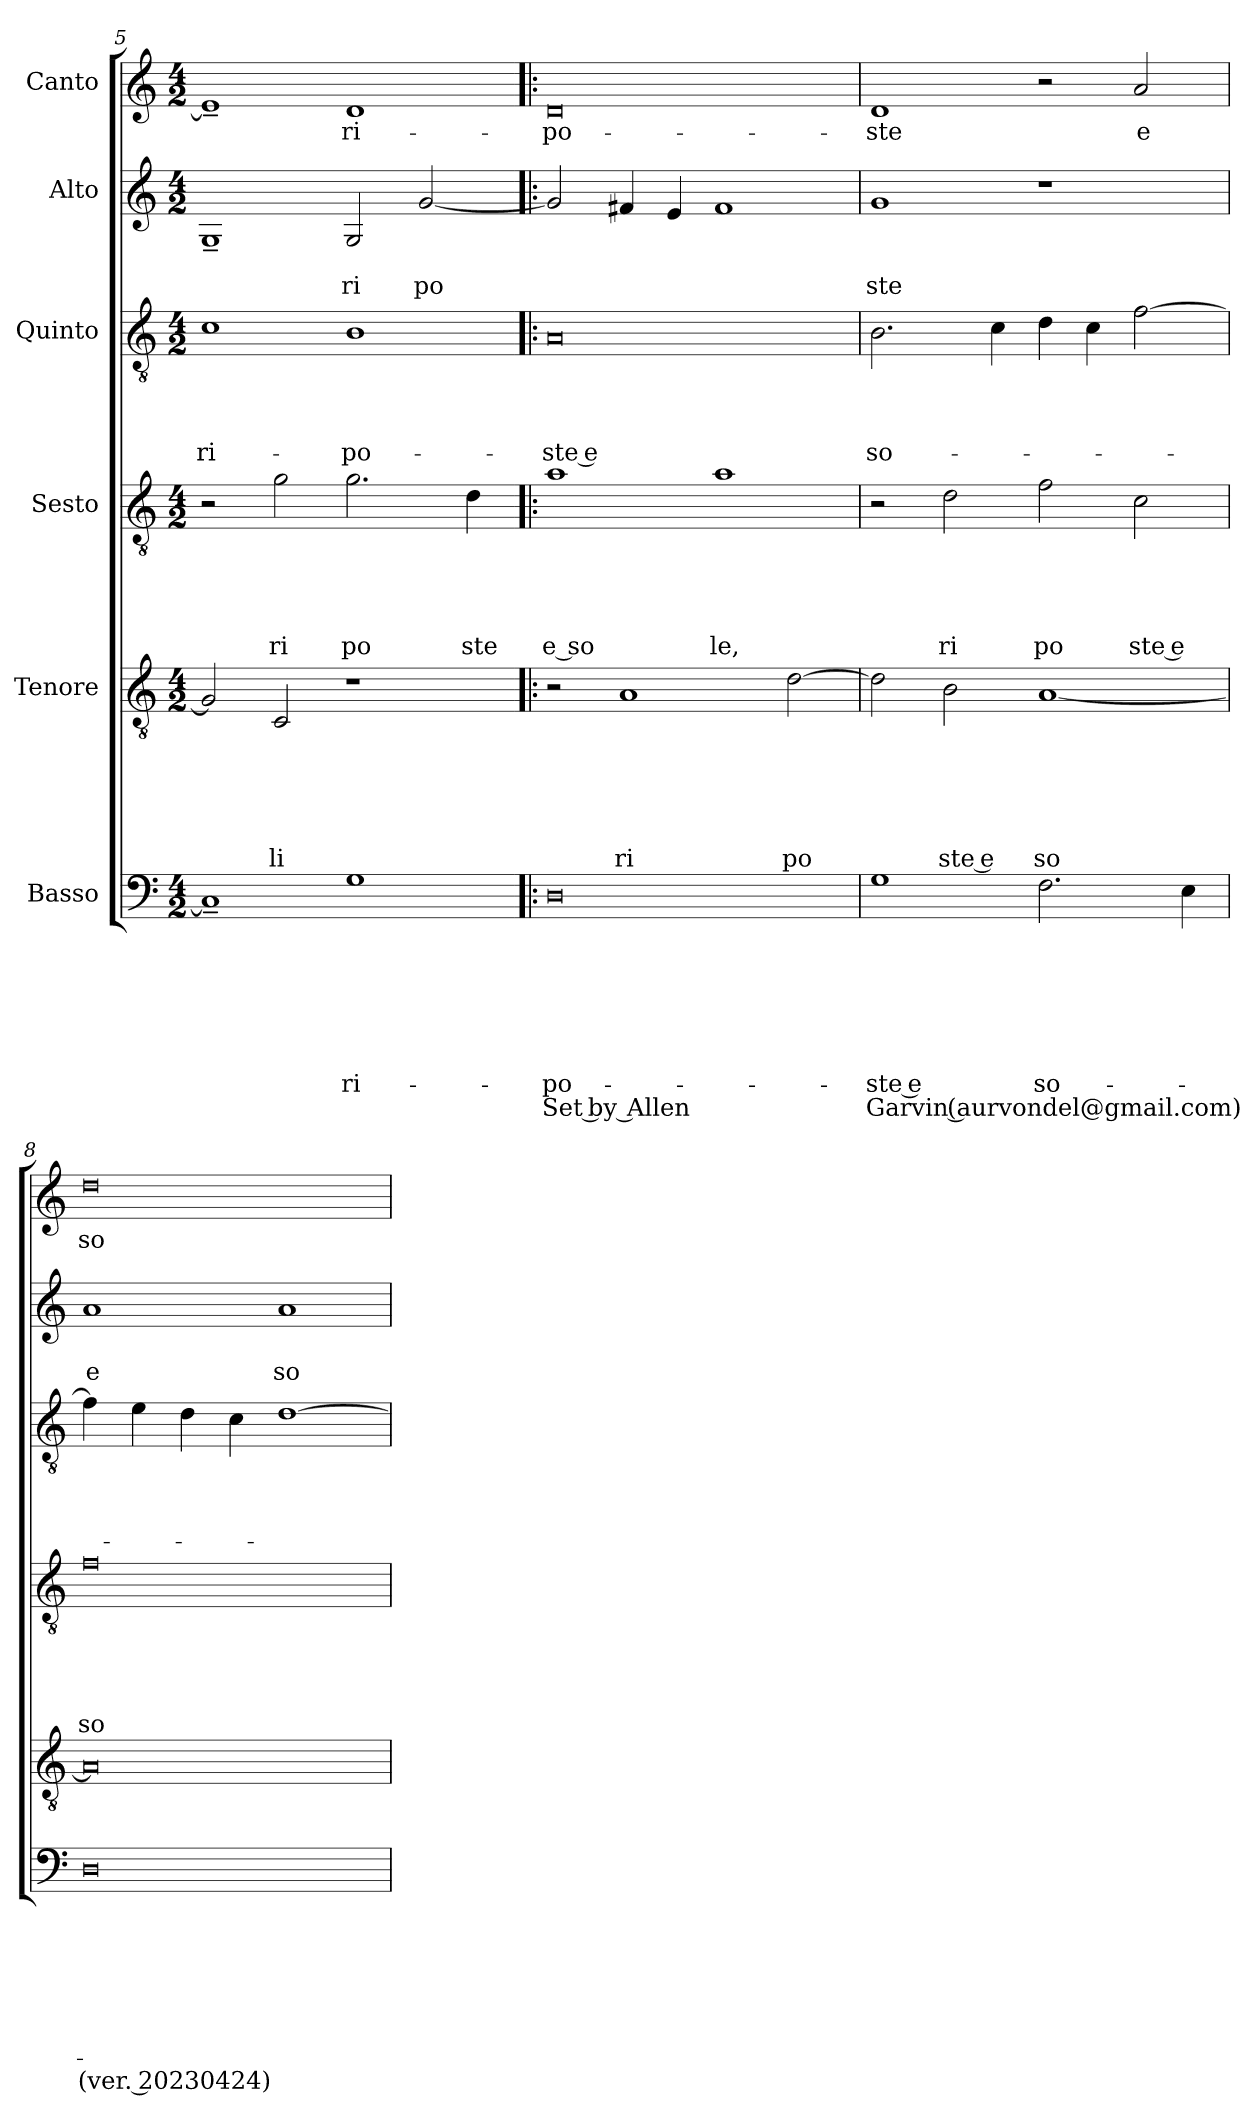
**kern	**text	**text	**text	**text	**text	**text	**text	**text	**kern	**text	**text	**text	**text	**text	**text	**kern	**text	**text	**text	**text	**text	**kern	**text	**text	**text	**text	**kern	**text	**text	**kern	**text
*part6	*part6	*part6	*part6	*part6	*part6	*part6	*part6	*part6	*part5	*part5	*part5	*part5	*part5	*part5	*part5	*part4	*part4	*part4	*part4	*part4	*part4	*part3	*part3	*part3	*part3	*part3	*part2	*part2	*part2	*part1	*part1
*staff6	*staff6	*staff6	*staff6	*staff6	*staff6	*staff6	*staff6	*staff6	*staff5	*staff5	*staff5	*staff5	*staff5	*staff5	*staff5	*staff4	*staff4	*staff4	*staff4	*staff4	*staff4	*staff3	*staff3	*staff3	*staff3	*staff3	*staff2	*staff2	*staff2	*staff1	*staff1
*I"Basso	*	*	*	*	*	*	*	*	*I"Tenore	*	*	*	*	*	*	*I"Sesto	*	*	*	*	*	*I"Quinto	*	*	*	*	*I"Alto	*	*	*I"Canto	*
!!LO:PB:g=z
*clefF4	*	*	*	*	*	*	*	*	*clefGv2	*	*	*	*	*	*	*clefGv2	*	*	*	*	*	*clefGv2	*	*	*	*	*clefG2	*	*	*clefG2	*
*k[]	*	*	*	*	*	*	*	*	*k[]	*	*	*	*	*	*	*k[]	*	*	*	*	*	*k[]	*	*	*	*	*k[]	*	*	*k[]	*
*C:	*	*	*	*	*	*	*	*	*C:	*	*	*	*	*	*	*C:	*	*	*	*	*	*C:	*	*	*	*	*C:	*	*	*C:	*
*M4/2	*	*	*	*	*	*	*	*	*M4/2	*	*	*	*	*	*	*M4/2	*	*	*	*	*	*M4/2	*	*	*	*	*M4/2	*	*	*M4/2	*
=5	=5	=5	=5	=5	=5	=5	=5	=5	=5	=5	=5	=5	=5	=5	=5	=5	=5	=5	=5	=5	=5	=5	=5	=5	=5	=5	=5	=5	=5	=5	=5
!	!	!	!	!	!	!	!	!	!	!	!	!	!	!	!	!	!	!	!	!	!	!	!	!	!	!LO:LY:b	!	!	!	!	!
1C~<]	.	.	.	.	.	.	.	.	2G/]	.	.	.	.	.	.	2r	.	.	.	.	.	1c	.	.	.	ri-	1G~<	.	.	1e~<]	.
!	!	!	!	!	!	!	!	!	!	!	!	!	!	!	!LO:LY:b	!	!	!	!	!	!LO:LY:b	!	!	!	!	!	!	!	!	!	!
.	.	.	.	.	.	.	.	.	2C/	.	.	.	.	.	li	2g\	.	.	.	.	ri	.	.	.	.	.	.	.	.	.	.
!	!	!	!	!	!	!	!LO:LY:b	!	!	!	!	!	!	!	!	!	!	!	!	!	!LO:LY:b	!	!	!	!	!LO:LY:b	!	!	!LO:LY:b	!	!LO:LY:b
1G	.	.	.	.	.	.	ri-	.	1r	.	.	.	.	.	.	2.g\	.	.	.	.	po	1B	.	.	.	-po-	2G/	.	ri	1d	ri-
!	!	!	!	!	!	!	!	!	!	!	!	!	!	!	!	!	!	!	!	!	!	!	!	!	!	!	!	!	!LO:LY:b	!	!
.	.	.	.	.	.	.	.	.	.	.	.	.	.	.	.	.	.	.	.	.	.	.	.	.	.	.	[<2g/	.	po	.	.
!	!	!	!	!	!	!	!	!	!	!	!	!	!	!	!	!	!	!	!	!	!LO:LY:b:rj	!	!	!	!	!	!	!	!	!	!
.	.	.	.	.	.	.	.	.	.	.	.	.	.	.	.	4d\	.	.	.	.	ste	.	.	.	.	.	.	.	.	.	.
=6!|:	=6!|:	=6!|:	=6!|:	=6!|:	=6!|:	=6!|:	=6!|:	=6!|:	=6!|:	=6!|:	=6!|:	=6!|:	=6!|:	=6!|:	=6!|:	=6!|:	=6!|:	=6!|:	=6!|:	=6!|:	=6!|:	=6!|:	=6!|:	=6!|:	=6!|:	=6!|:	=6!|:	=6!|:	=6!|:	=6!|:	=6!|:
!	!	!	!	!	!	!	!LO:LY:b	!LO:LY:b	!	!	!	!	!	!	!	!	!	!	!	!	!LO:LY:b:rj	!	!	!	!	!LO:LY:b:rj	!	!	!	!	!LO:LY:b
0D	.	.	.	.	.	.	-po-	Set by Allen	2r	.	.	.	.	.	.	1a	.	.	.	.	e so	0A	.	.	.	-ste e	2g/]	.	.	0d	-po-
!	!	!	!	!	!	!	!	!	!	!	!	!	!	!	!LO:LY:b	!	!	!	!	!	!	!	!	!	!	!	!	!	!	!	!
.	.	.	.	.	.	.	.	.	1A	.	.	.	.	.	ri	.	.	.	.	.	.	.	.	.	.	.	4f#X/	.	.	.	.
.	.	.	.	.	.	.	.	.	.	.	.	.	.	.	.	.	.	.	.	.	.	.	.	.	.	.	4e/	.	.	.	.
!	!	!	!	!	!	!	!	!	!	!	!	!	!	!	!	!	!	!	!	!	!LO:LY:b	!	!	!	!	!	!	!	!	!	!
.	.	.	.	.	.	.	.	.	.	.	.	.	.	.	.	1a	.	.	.	.	le,	.	.	.	.	.	1f#	.	.	.	.
!	!	!	!	!	!	!	!	!	!	!	!	!	!	!	!LO:LY:b	!	!	!	!	!	!	!	!	!	!	!	!	!	!	!	!
.	.	.	.	.	.	.	.	.	[>2d\	.	.	.	.	.	po	.	.	.	.	.	.	.	.	.	.	.	.	.	.	.	.
=7	=7	=7	=7	=7	=7	=7	=7	=7	=7	=7	=7	=7	=7	=7	=7	=7	=7	=7	=7	=7	=7	=7	=7	=7	=7	=7	=7	=7	=7	=7	=7
!	!	!	!	!	!	!	!LO:LY:b:rj	!LO:LY:b:rj	!	!	!	!	!	!	!	!	!	!	!	!	!	!	!	!	!	!LO:LY:b	!	!	!LO:LY:b	!	!LO:LY:b
1G	.	.	.	.	.	.	-ste e	Garvin (aurvondel@gmail.com)	2d\]	.	.	.	.	.	.	2r	.	.	.	.	.	2.B\	.	.	.	so-	1g	.	ste	1d	-ste
!	!	!	!	!	!	!	!	!	!	!	!	!	!	!	!LO:LY:b:rj	!	!	!	!	!	!LO:LY:b	!	!	!	!	!	!	!	!	!	!
.	.	.	.	.	.	.	.	.	2B\	.	.	.	.	.	ste e	2d\	.	.	.	.	ri	.	.	.	.	.	.	.	.	.	.
.	.	.	.	.	.	.	.	.	.	.	.	.	.	.	.	.	.	.	.	.	.	4c\	.	.	.	.	.	.	.	.	.
!	!	!	!	!	!	!	!LO:LY:b	!	!	!	!	!	!	!	!LO:LY:b	!	!	!	!	!	!LO:LY:b	!	!	!	!	!	!	!	!	!	!
2.F\	.	.	.	.	.	.	so-	.	[<1A	.	.	.	.	.	so	2f\	.	.	.	.	po	4d\	.	.	.	.	1r	.	.	2r	.
.	.	.	.	.	.	.	.	.	.	.	.	.	.	.	.	.	.	.	.	.	.	4c\	.	.	.	.	.	.	.	.	.
!	!	!	!	!	!	!	!	!	!	!	!	!	!	!	!	!	!	!	!	!	!LO:LY:b:rj	!	!	!	!	!	!	!	!	!	!LO:LY:b
.	.	.	.	.	.	.	.	.	.	.	.	.	.	.	.	2c\	.	.	.	.	ste e	[>2f\	.	.	.	.	.	.	.	2a/	e
4E\	.	.	.	.	.	.	.	.	.	.	.	.	.	.	.	.	.	.	.	.	.	.	.	.	.	.	.	.	.	.	.
=8	=8	=8	=8	=8	=8	=8	=8	=8	=8	=8	=8	=8	=8	=8	=8	=8	=8	=8	=8	=8	=8	=8	=8	=8	=8	=8	=8	=8	=8	=8	=8
!	!	!	!	!	!	!	!	!LO:LY:b	!	!	!	!	!	!	!	!	!	!	!	!	!LO:LY:b	!	!	!	!	!	!	!	!LO:LY:b	!	!LO:LY:b
0D	.	.	.	.	.	.	.	(ver. 2023­04­24)	0A]	.	.	.	.	.	.	0f	.	.	.	.	so	4f\]	.	.	.	.	1a	.	e	0dd	so-
.	.	.	.	.	.	.	.	.	.	.	.	.	.	.	.	.	.	.	.	.	.	4e\	.	.	.	.	.	.	.	.	.
.	.	.	.	.	.	.	.	.	.	.	.	.	.	.	.	.	.	.	.	.	.	4d\	.	.	.	.	.	.	.	.	.
.	.	.	.	.	.	.	.	.	.	.	.	.	.	.	.	.	.	.	.	.	.	4c\	.	.	.	.	.	.	.	.	.
!	!	!	!	!	!	!	!	!	!	!	!	!	!	!	!	!	!	!	!	!	!	!	!	!	!	!	!	!	!LO:LY:b	!	!
.	.	.	.	.	.	.	.	.	.	.	.	.	.	.	.	.	.	.	.	.	.	[>1d	.	.	.	.	1a	.	so	.	.
=	=	=	=	=	=	=	=	=	=	=	=	=	=	=	=	=	=	=	=	=	=	=	=	=	=	=	=	=	=	=	=
*-	*-	*-	*-	*-	*-	*-	*-	*-	*-	*-	*-	*-	*-	*-	*-	*-	*-	*-	*-	*-	*-	*-	*-	*-	*-	*-	*-	*-	*-	*-	*-
